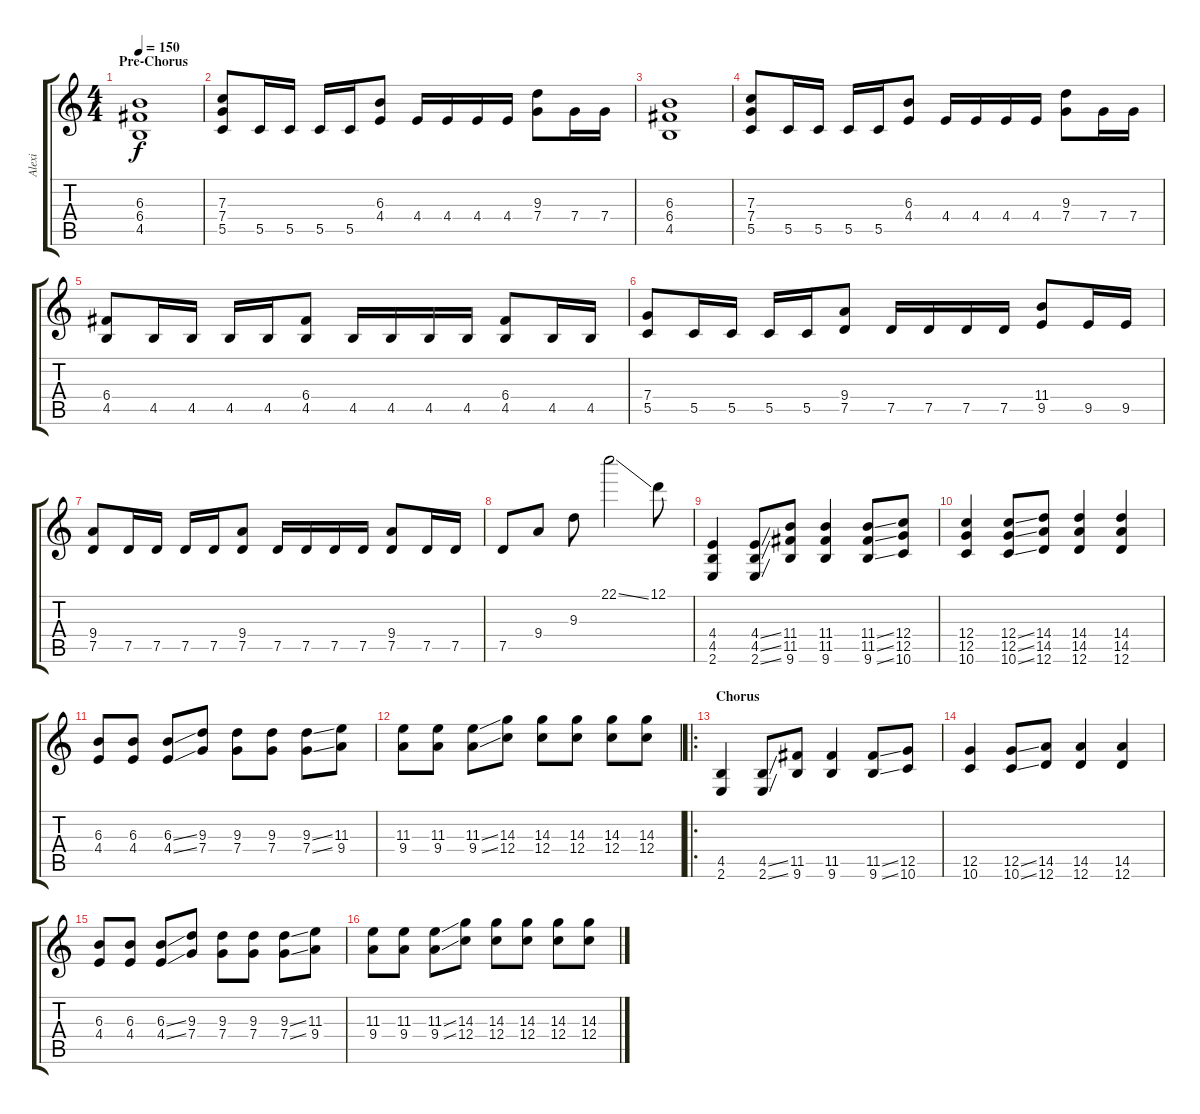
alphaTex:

\track ("Alexi" "Alexi") {instrument overdrivenguitar}
\staff {score tabs}
\tuning (D4 A3 F3 C3 G2 D2) {hide}
\ts (4 4)
\section ("" "Pre-Chorus")
\tempo 150
\clef g2
\ks c
(6.3 6.4 4.5).1{dy f volume 11} |
(7.3 7.4 5.5).8 5.5.16 5.5.16 5.5.16 5.5.16 (6.3 4.4).8 4.4.16 4.4.16 4.4.16 4.4.16 (9.3 7.4).8 7.4.16 7.4.16 |
(6.3 6.4 4.5).1 |
(7.3 7.4 5.5).8 5.5.16 5.5.16 5.5.16 5.5.16 (6.3 4.4).8 4.4.16 4.4.16 4.4.16 4.4.16 (9.3 7.4).8 7.4.16 7.4.16 |
(6.4 4.5).8 4.5.16 4.5.16 4.5.16 4.5.16 (6.4 4.5).8 4.5.16 4.5.16 4.5.16 4.5.16 (6.4 4.5).8 4.5.16 4.5.16 |
(7.4 5.5).8 5.5.16 5.5.16 5.5.16 5.5.16 (9.4 7.5).8 7.5.16 7.5.16 7.5.16 7.5.16 (11.4 9.5).8 9.5.16 9.5.16 |
(9.4 7.5).8 7.5.16 7.5.16 7.5.16 7.5.16 (9.4 7.5).8 7.5.16 7.5.16 7.5.16 7.5.16 (9.4 7.5).8 7.5.16 7.5.16 |
7.5.8 9.4.8 9.3.8 22.1{ss}.2 12.1.8{volume 0} |
(4.4 4.5 2.6).4{volume 11} (4.4{ss} 4.5{ss} 2.6{ss}).8 (11.4 11.5 9.6).8 (11.4 11.5 9.6).4 (11.4{ss} 11.5{ss} 9.6{ss}).8 (12.4 12.5 10.6).8 |
(12.4 12.5 10.6).4 (12.4{ss} 12.5{ss} 10.6{ss}).8 (14.4 14.5 12.6).8 (14.4 14.5 12.6).4 (14.4 14.5 12.6).4 |
(6.3 4.4).8 (6.3 4.4).8 (6.3{ss} 4.4{ss}).8 (9.3 7.4).8 (9.3 7.4).8 (9.3 7.4).8 (9.3{ss} 7.4{ss}).8 (11.3 9.4).8 |
(11.3 9.4).8 (11.3 9.4).8 (11.3{ss} 9.4{ss}).8 (14.3 12.4).8 (14.3 12.4).8 (14.3 12.4).8 (14.3 12.4).8 (14.3 12.4).8 |
\ro
\section ("" "Chorus")
(4.5 2.6).4{volume 11} (4.5{ss} 2.6{ss}).8 (11.5 9.6).8 (11.5 9.6).4 (11.5{ss} 9.6{ss}).8 (12.5 10.6).8 |
(12.5 10.6).4 (12.5{ss} 10.6{ss}).8 (14.5 12.6).8 (14.5 12.6).4 (14.5 12.6).4 |
(6.3 4.4).8 (6.3 4.4).8 (6.3{ss} 4.4{ss}).8 (9.3 7.4).8 (9.3 7.4).8 (9.3 7.4).8 (9.3{ss} 7.4{ss}).8 (11.3 9.4).8 |
(11.3 9.4).8 (11.3 9.4).8 (11.3{ss} 9.4{ss}).8 (14.3 12.4).8 (14.3 12.4).8 (14.3 12.4).8 (14.3 12.4).8 (14.3 12.4).8
